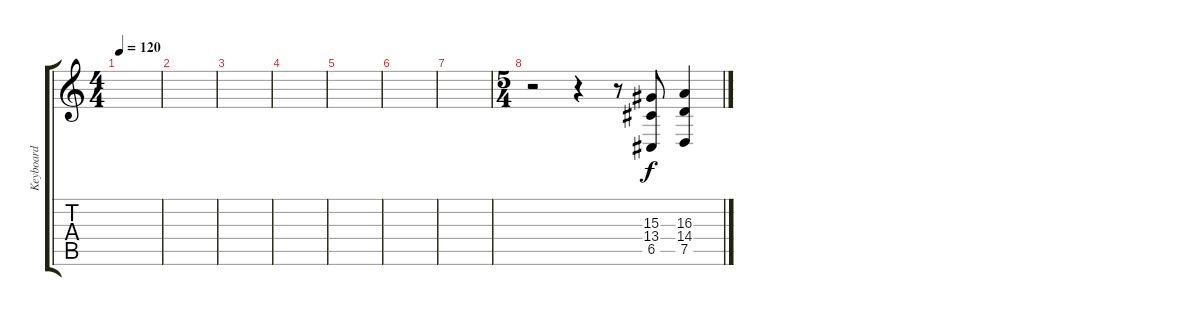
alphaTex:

\track ("Keyboard" "Keyboard") {instrument choiraahs}
\staff {score tabs}
\tuning (D4 A3 F3 C3 G2 D2) {hide}
\ts (4 4)
\tempo 120
\clef g2
\ks c
|
|
|
|
|
|
|
\ts (5 4)
r.2 r.4 r.8 (15.3 13.4 6.5).8{volume 11 instrument choiraahs} (16.3 14.4 7.5).4
